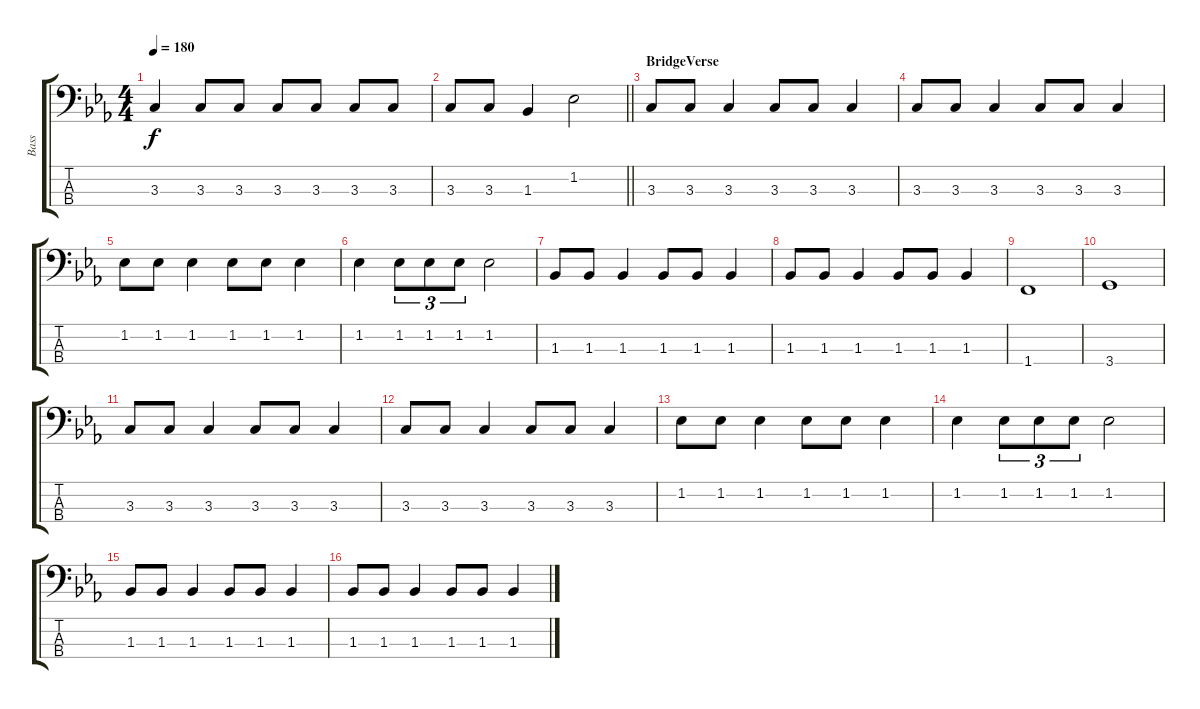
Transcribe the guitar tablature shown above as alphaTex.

\track ("Bass" "Bass") {instrument electricbassfinger}
\staff {score tabs}
\tuning (G2 D2 A1 E1) {hide}
\ts (4 4)
\tempo 180
\clef f4
\ks eb
3.3.4{dy f} 3.3.8 3.3.8 3.3.8 3.3.8 3.3.8 3.3.8 |
\barLineRight lightlight
3.3.8 3.3.8 1.3.4 1.2.2 |
\section ("" "BridgeVerse")
3.3.8 3.3.8 3.3.4 3.3.8 3.3.8 3.3.4 |
3.3.8 3.3.8 3.3.4 3.3.8 3.3.8 3.3.4 |
1.2.8 1.2.8 1.2.4 1.2.8 1.2.8 1.2.4 |
1.2.4 1.2.8{tu (3 2)} 1.2.8{tu (3 2)} 1.2.8{tu (3 2)} 1.2.2 |
1.3.8 1.3.8 1.3.4 1.3.8 1.3.8 1.3.4 |
1.3.8 1.3.8 1.3.4 1.3.8 1.3.8 1.3.4 |
1.4.1 |
3.4.1 |
3.3.8 3.3.8 3.3.4 3.3.8 3.3.8 3.3.4 |
3.3.8 3.3.8 3.3.4 3.3.8 3.3.8 3.3.4 |
1.2.8 1.2.8 1.2.4 1.2.8 1.2.8 1.2.4 |
1.2.4 1.2.8{tu (3 2)} 1.2.8{tu (3 2)} 1.2.8{tu (3 2)} 1.2.2 |
1.3.8 1.3.8 1.3.4 1.3.8 1.3.8 1.3.4 |
1.3.8 1.3.8 1.3.4 1.3.8 1.3.8 1.3.4
